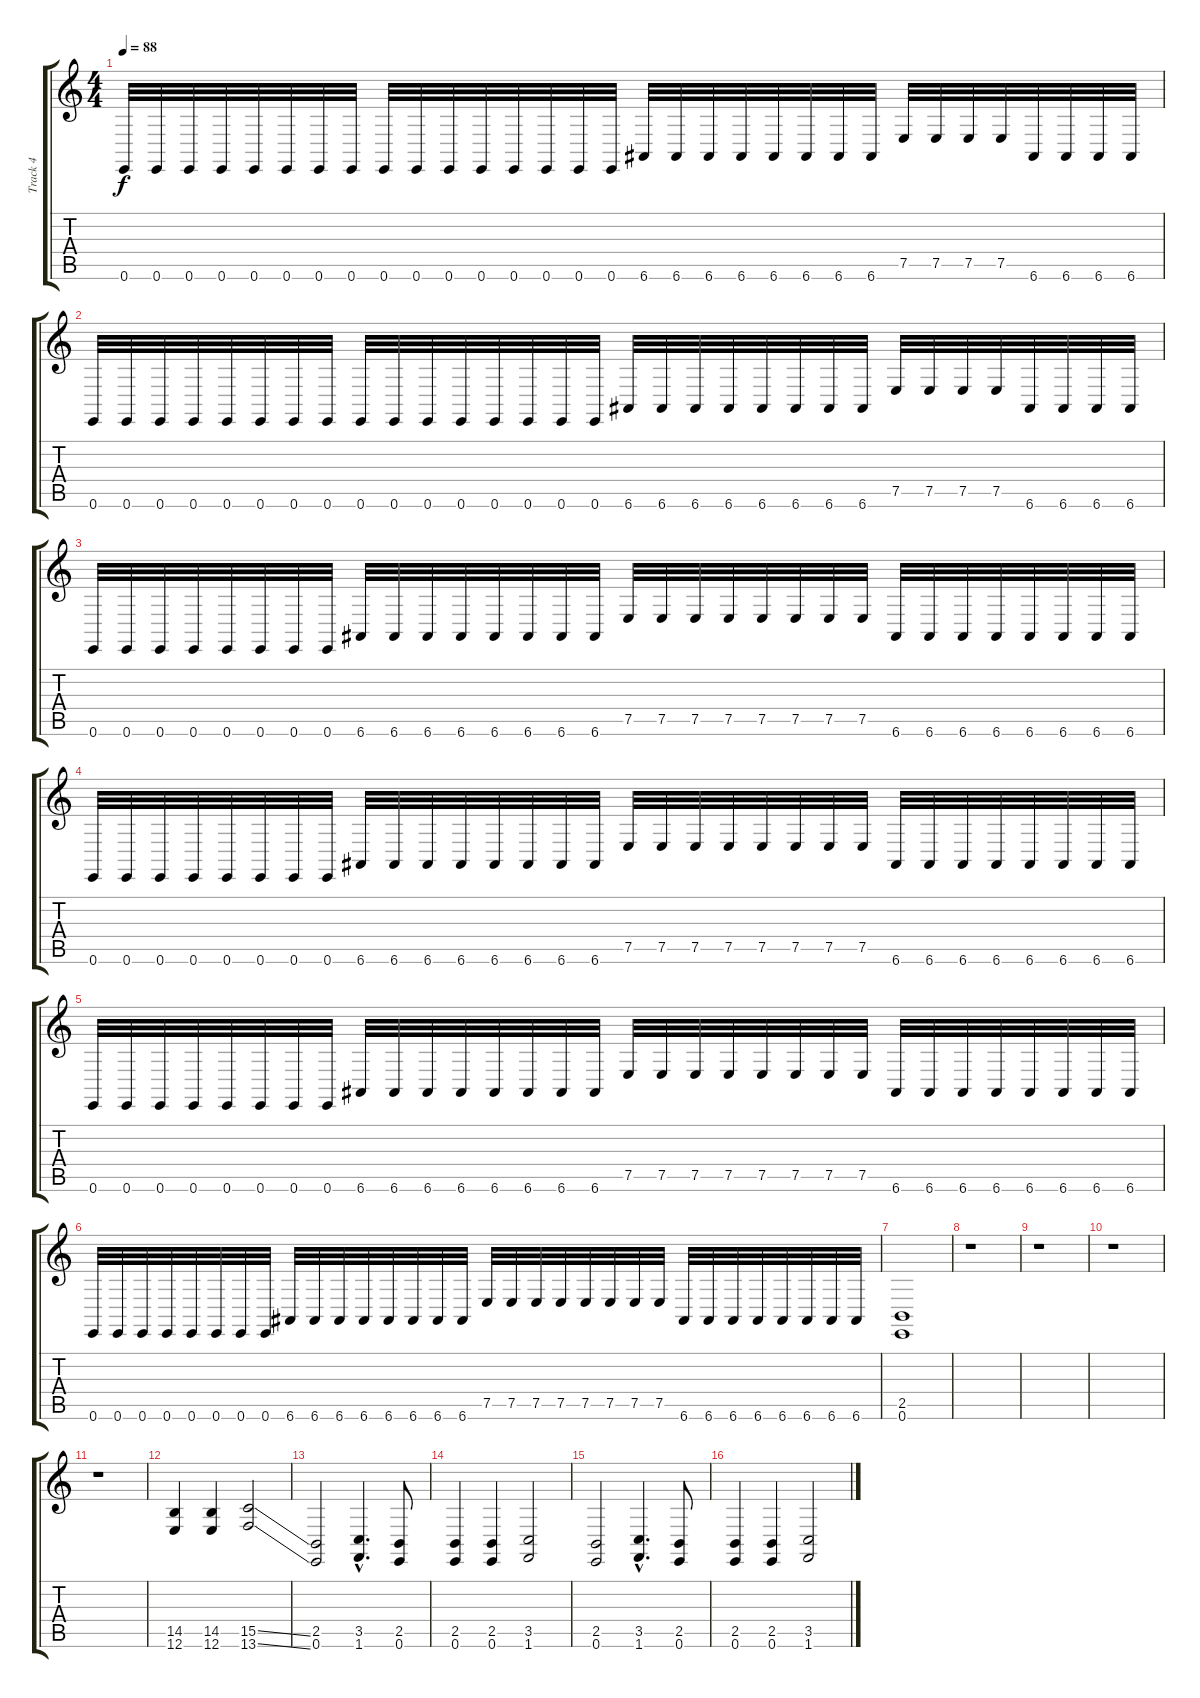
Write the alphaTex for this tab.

\track ("Track 4" "Track 4") {instrument lead1square}
\staff {score tabs}
\tuning (E4 B3 G3 D3 A2 E2) {hide}
\ts (4 4)
\tempo 88
\clef g2
\ks c
0.6.32{dy f} 0.6.32 0.6.32 0.6.32 0.6.32 0.6.32 0.6.32 0.6.32 0.6.32 0.6.32 0.6.32 0.6.32 0.6.32 0.6.32 0.6.32 0.6.32 6.6.32 6.6.32 6.6.32 6.6.32 6.6.32 6.6.32 6.6.32 6.6.32 7.5.32 7.5.32 7.5.32 7.5.32 6.6.32 6.6.32 6.6.32 6.6.32 |
0.6.32 0.6.32 0.6.32 0.6.32 0.6.32 0.6.32 0.6.32 0.6.32 0.6.32 0.6.32 0.6.32 0.6.32 0.6.32 0.6.32 0.6.32 0.6.32 6.6.32 6.6.32 6.6.32 6.6.32 6.6.32 6.6.32 6.6.32 6.6.32 7.5.32 7.5.32 7.5.32 7.5.32 6.6.32 6.6.32 6.6.32 6.6.32 |
0.6.32 0.6.32 0.6.32 0.6.32 0.6.32 0.6.32 0.6.32 0.6.32 6.6.32 6.6.32 6.6.32 6.6.32 6.6.32 6.6.32 6.6.32 6.6.32 7.5.32 7.5.32 7.5.32 7.5.32 7.5.32 7.5.32 7.5.32 7.5.32 6.6.32 6.6.32 6.6.32 6.6.32 6.6.32 6.6.32 6.6.32 6.6.32 |
0.6.32 0.6.32 0.6.32 0.6.32 0.6.32 0.6.32 0.6.32 0.6.32 6.6.32 6.6.32 6.6.32 6.6.32 6.6.32 6.6.32 6.6.32 6.6.32 7.5.32 7.5.32 7.5.32 7.5.32 7.5.32 7.5.32 7.5.32 7.5.32 6.6.32 6.6.32 6.6.32 6.6.32 6.6.32 6.6.32 6.6.32 6.6.32 |
0.6.32 0.6.32 0.6.32 0.6.32 0.6.32 0.6.32 0.6.32 0.6.32 6.6.32 6.6.32 6.6.32 6.6.32 6.6.32 6.6.32 6.6.32 6.6.32 7.5.32 7.5.32 7.5.32 7.5.32 7.5.32 7.5.32 7.5.32 7.5.32 6.6.32 6.6.32 6.6.32 6.6.32 6.6.32 6.6.32 6.6.32 6.6.32 |
0.6.32 0.6.32 0.6.32 0.6.32 0.6.32 0.6.32 0.6.32 0.6.32 6.6.32 6.6.32 6.6.32 6.6.32 6.6.32 6.6.32 6.6.32 6.6.32 7.5.32 7.5.32 7.5.32 7.5.32 7.5.32 7.5.32 7.5.32 7.5.32 6.6.32 6.6.32 6.6.32 6.6.32 6.6.32 6.6.32 6.6.32 6.6.32 |
(2.5 0.6).1 |
r.1 |
r.1 |
r.1 |
r.1 |
(14.5 12.6).4 (14.5 12.6).4 (15.5{ss} 13.6{ss}).2 |
(2.5 0.6).2 (3.5{hac} 1.6{hac}).4{d} (2.5 0.6).8 |
(2.5 0.6).4 (2.5 0.6).4 (3.5 1.6).2 |
(2.5 0.6).2 (3.5{hac} 1.6{hac}).4{d} (2.5 0.6).8 |
(2.5 0.6).4 (2.5 0.6).4 (3.5 1.6).2
